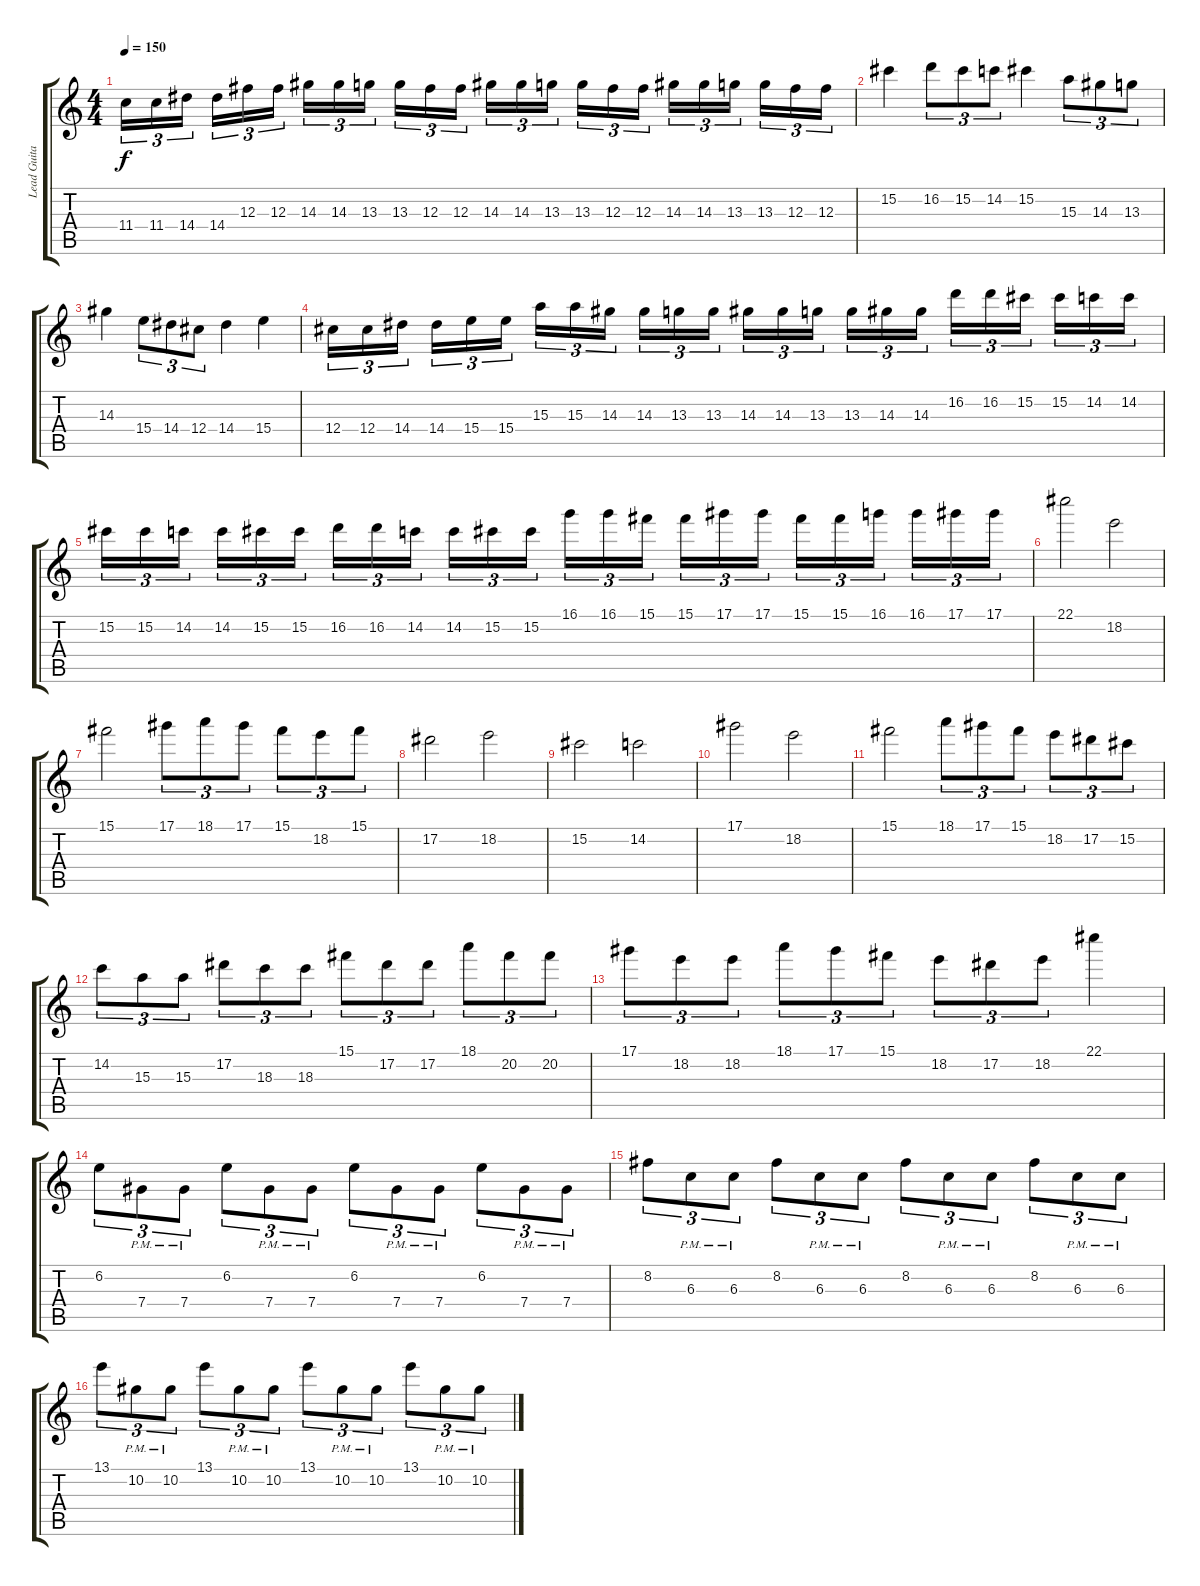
\track ("Lead Guitar" "Lead Guita") {instrument distortionguitar}
\staff {score tabs}
\tuning (Eb4 Bb3 Gb3 Db3 Ab2 Db2) {hide}
\ts (4 4)
\tempo 150
\clef g2
\ks c
11.4.16{tu (3 2) dy f} 11.4.16{tu (3 2)} 14.4.16{tu (3 2) beam splitsecondary} 14.4.16{tu (3 2)} 12.3.16{tu (3 2)} 12.3.16{tu (3 2)} 14.3.16{tu (3 2)} 14.3.16{tu (3 2)} 13.3.16{tu (3 2) beam splitsecondary} 13.3.16{tu (3 2)} 12.3.16{tu (3 2)} 12.3.16{tu (3 2)} 14.3.16{tu (3 2)} 14.3.16{tu (3 2)} 13.3.16{tu (3 2) beam splitsecondary} 13.3.16{tu (3 2)} 12.3.16{tu (3 2)} 12.3.16{tu (3 2)} 14.3.16{tu (3 2)} 14.3.16{tu (3 2)} 13.3.16{tu (3 2) beam splitsecondary} 13.3.16{tu (3 2)} 12.3.16{tu (3 2)} 12.3.16{tu (3 2)} |
15.2.4 16.2.8{tu (3 2)} 15.2.8{tu (3 2)} 14.2.8{tu (3 2)} 15.2.4 15.3.8{tu (3 2)} 14.3.8{tu (3 2)} 13.3.8{tu (3 2)} |
14.3.4 15.4.8{tu (3 2)} 14.4.8{tu (3 2)} 12.4.8{tu (3 2)} 14.4.4 15.4.4 |
12.4.16{tu (3 2)} 12.4.16{tu (3 2)} 14.4.16{tu (3 2) beam splitsecondary} 14.4.16{tu (3 2)} 15.4.16{tu (3 2)} 15.4.16{tu (3 2)} 15.3.16{tu (3 2)} 15.3.16{tu (3 2)} 14.3.16{tu (3 2) beam splitsecondary} 14.3.16{tu (3 2)} 13.3.16{tu (3 2)} 13.3.16{tu (3 2)} 14.3.16{tu (3 2)} 14.3.16{tu (3 2)} 13.3.16{tu (3 2) beam splitsecondary} 13.3.16{tu (3 2)} 14.3.16{tu (3 2)} 14.3.16{tu (3 2)} 16.2.16{tu (3 2)} 16.2.16{tu (3 2)} 15.2.16{tu (3 2) beam splitsecondary} 15.2.16{tu (3 2)} 14.2.16{tu (3 2)} 14.2.16{tu (3 2)} |
15.2.16{tu (3 2)} 15.2.16{tu (3 2)} 14.2.16{tu (3 2) beam splitsecondary} 14.2.16{tu (3 2)} 15.2.16{tu (3 2)} 15.2.16{tu (3 2)} 16.2.16{tu (3 2)} 16.2.16{tu (3 2)} 14.2.16{tu (3 2) beam splitsecondary} 14.2.16{tu (3 2)} 15.2.16{tu (3 2)} 15.2.16{tu (3 2)} 16.1.16{tu (3 2)} 16.1.16{tu (3 2)} 15.1.16{tu (3 2) beam splitsecondary} 15.1.16{tu (3 2)} 17.1.16{tu (3 2)} 17.1.16{tu (3 2)} 15.1.16{tu (3 2)} 15.1.16{tu (3 2)} 16.1.16{tu (3 2) beam splitsecondary} 16.1.16{tu (3 2)} 17.1.16{tu (3 2)} 17.1.16{tu (3 2)} |
22.1.2 18.2.2 |
15.1.2 17.1.8{tu (3 2)} 18.1.8{tu (3 2)} 17.1.8{tu (3 2)} 15.1.8{tu (3 2)} 18.2.8{tu (3 2)} 15.1.8{tu (3 2)} |
17.2.2 18.2.2 |
15.2.2 14.2.2 |
17.1.2 18.2.2 |
15.1.2 18.1.8{tu (3 2)} 17.1.8{tu (3 2)} 15.1.8{tu (3 2)} 18.2.8{tu (3 2)} 17.2.8{tu (3 2)} 15.2.8{tu (3 2)} |
14.2.8{tu (3 2)} 15.3.8{tu (3 2)} 15.3.8{tu (3 2)} 17.2.8{tu (3 2)} 18.3.8{tu (3 2)} 18.3.8{tu (3 2)} 15.1.8{tu (3 2)} 17.2.8{tu (3 2)} 17.2.8{tu (3 2)} 18.1.8{tu (3 2)} 20.2.8{tu (3 2)} 20.2.8{tu (3 2)} |
17.1.8{tu (3 2)} 18.2.8{tu (3 2)} 18.2.8{tu (3 2)} 18.1.8{tu (3 2)} 17.1.8{tu (3 2)} 15.1.8{tu (3 2)} 18.2.8{tu (3 2)} 17.2.8{tu (3 2)} 18.2.8{tu (3 2)} 22.1.4 |
6.2.8{tu (3 2)} 7.4{pm}.8{tu (3 2)} 7.4{pm}.8{tu (3 2)} 6.2.8{tu (3 2)} 7.4{pm}.8{tu (3 2)} 7.4{pm}.8{tu (3 2)} 6.2.8{tu (3 2)} 7.4{pm}.8{tu (3 2)} 7.4{pm}.8{tu (3 2)} 6.2.8{tu (3 2)} 7.4{pm}.8{tu (3 2)} 7.4{pm}.8{tu (3 2)} |
8.2.8{tu (3 2)} 6.3{pm}.8{tu (3 2)} 6.3{pm}.8{tu (3 2)} 8.2.8{tu (3 2)} 6.3{pm}.8{tu (3 2)} 6.3{pm}.8{tu (3 2)} 8.2.8{tu (3 2)} 6.3{pm}.8{tu (3 2)} 6.3{pm}.8{tu (3 2)} 8.2.8{tu (3 2)} 6.3{pm}.8{tu (3 2)} 6.3{pm}.8{tu (3 2)} |
13.1.8{tu (3 2)} 10.2{pm}.8{tu (3 2)} 10.2{pm}.8{tu (3 2)} 13.1.8{tu (3 2)} 10.2{pm}.8{tu (3 2)} 10.2{pm}.8{tu (3 2)} 13.1.8{tu (3 2)} 10.2{pm}.8{tu (3 2)} 10.2{pm}.8{tu (3 2)} 13.1.8{tu (3 2)} 10.2{pm}.8{tu (3 2)} 10.2{pm}.8{tu (3 2)}
